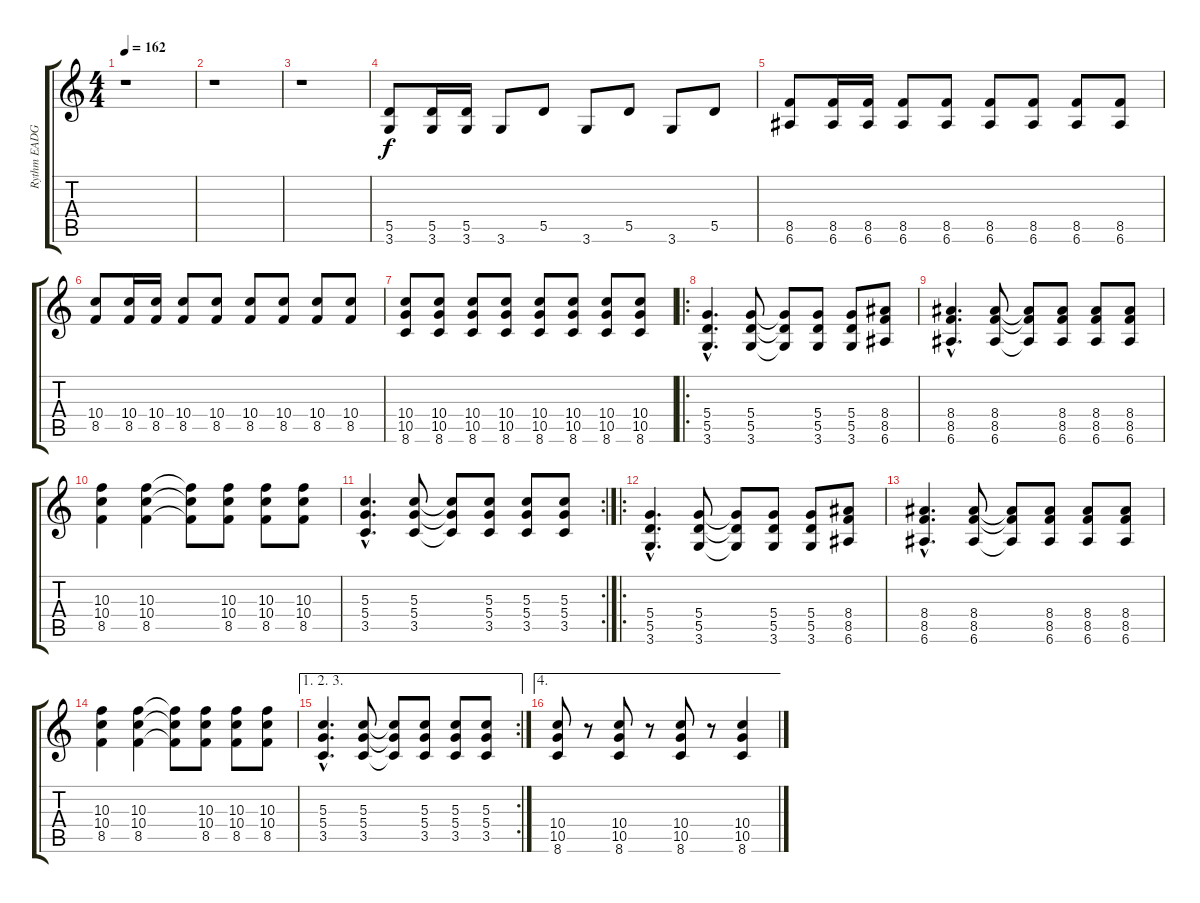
\track ("Rythm EADGCF" "Rythm EADG") {instrument distortionguitar}
\staff {score tabs}
\tuning (F4 C4 G3 D3 A2 E2) {hide}
\ts (4 4)
\tempo 162
\clef g2
\ks c
r.1{dy f} |
r.1 |
r.1 |
(5.5 3.6).8 (5.5 3.6).16 (5.5 3.6).16 3.6.8 5.5.8 3.6.8 5.5.8 3.6.8 5.5.8 |
(8.5 6.6).8 (8.5 6.6).16 (8.5 6.6).16 (8.5 6.6).8 (8.5 6.6).8 (8.5 6.6).8 (8.5 6.6).8 (8.5 6.6).8 (8.5 6.6).8 |
(10.4 8.5).8 (10.4 8.5).16 (10.4 8.5).16 (10.4 8.5).8 (10.4 8.5).8 (10.4 8.5).8 (10.4 8.5).8 (10.4 8.5).8 (10.4 8.5).8 |
(10.4 10.5 8.6).8 (10.4 10.5 8.6).8 (10.4 10.5 8.6).8 (10.4 10.5 8.6).8 (10.4 10.5 8.6).8 (10.4 10.5 8.6).8 (10.4 10.5 8.6).8 (10.4 10.5 8.6).8 |
\ro
(5.4{hac} 5.5{hac} 3.6{hac}).4{d} (5.4 5.5 3.6).8 (5.4{t} 5.5{t} 3.6{t}).8 (5.4 5.5 3.6).8 (5.4 5.5 3.6).8 (8.4 8.5 6.6).8 |
(8.4{hac} 8.5{hac} 6.6{hac}).4{d} (8.4 8.5 6.6).8 (8.4{t} 8.5{t} 6.6{t}).8 (8.4 8.5 6.6).8 (8.4 8.5 6.6).8 (8.4 8.5 6.6).8 |
(10.3 10.4 8.5).4 (10.3 10.4 8.5).4 (10.3{t} 10.4{t} 8.5{t}).8 (10.3 10.4 8.5).8 (10.3 10.4 8.5).8 (10.3 10.4 8.5).8 |
\rc 2
(5.3{hac} 5.4{hac} 3.5{hac}).4{d} (5.3 5.4 3.5).8 (5.3{t} 5.4{t} 3.5{t}).8 (5.3 5.4 3.5).8 (5.3 5.4 3.5).8 (5.3 5.4 3.5).8 |
\ro
(5.4{hac} 5.5{hac} 3.6{hac}).4{d} (5.4 5.5 3.6).8 (5.4{t} 5.5{t} 3.6{t}).8 (5.4 5.5 3.6).8 (5.4 5.5 3.6).8 (8.4 8.5 6.6).8 |
(8.4{hac} 8.5{hac} 6.6{hac}).4{d} (8.4 8.5 6.6).8 (8.4{t} 8.5{t} 6.6{t}).8 (8.4 8.5 6.6).8 (8.4 8.5 6.6).8 (8.4 8.5 6.6).8 |
(10.3 10.4 8.5).4 (10.3 10.4 8.5).4 (10.3{t} 10.4{t} 8.5{t}).8 (10.3 10.4 8.5).8 (10.3 10.4 8.5).8 (10.3 10.4 8.5).8 |
\ae (1 2 3)
\rc 2
(5.3{hac} 5.4{hac} 3.5{hac}).4{d} (5.3 5.4 3.5).8 (5.3{t} 5.4{t} 3.5{t}).8 (5.3 5.4 3.5).8 (5.3 5.4 3.5).8 (5.3 5.4 3.5).8 |
\ae 4
(10.4 10.5 8.6).8 r.8 (10.4 10.5 8.6).8 r.8 (10.4 10.5 8.6).8 r.8 (10.4 10.5 8.6).4
